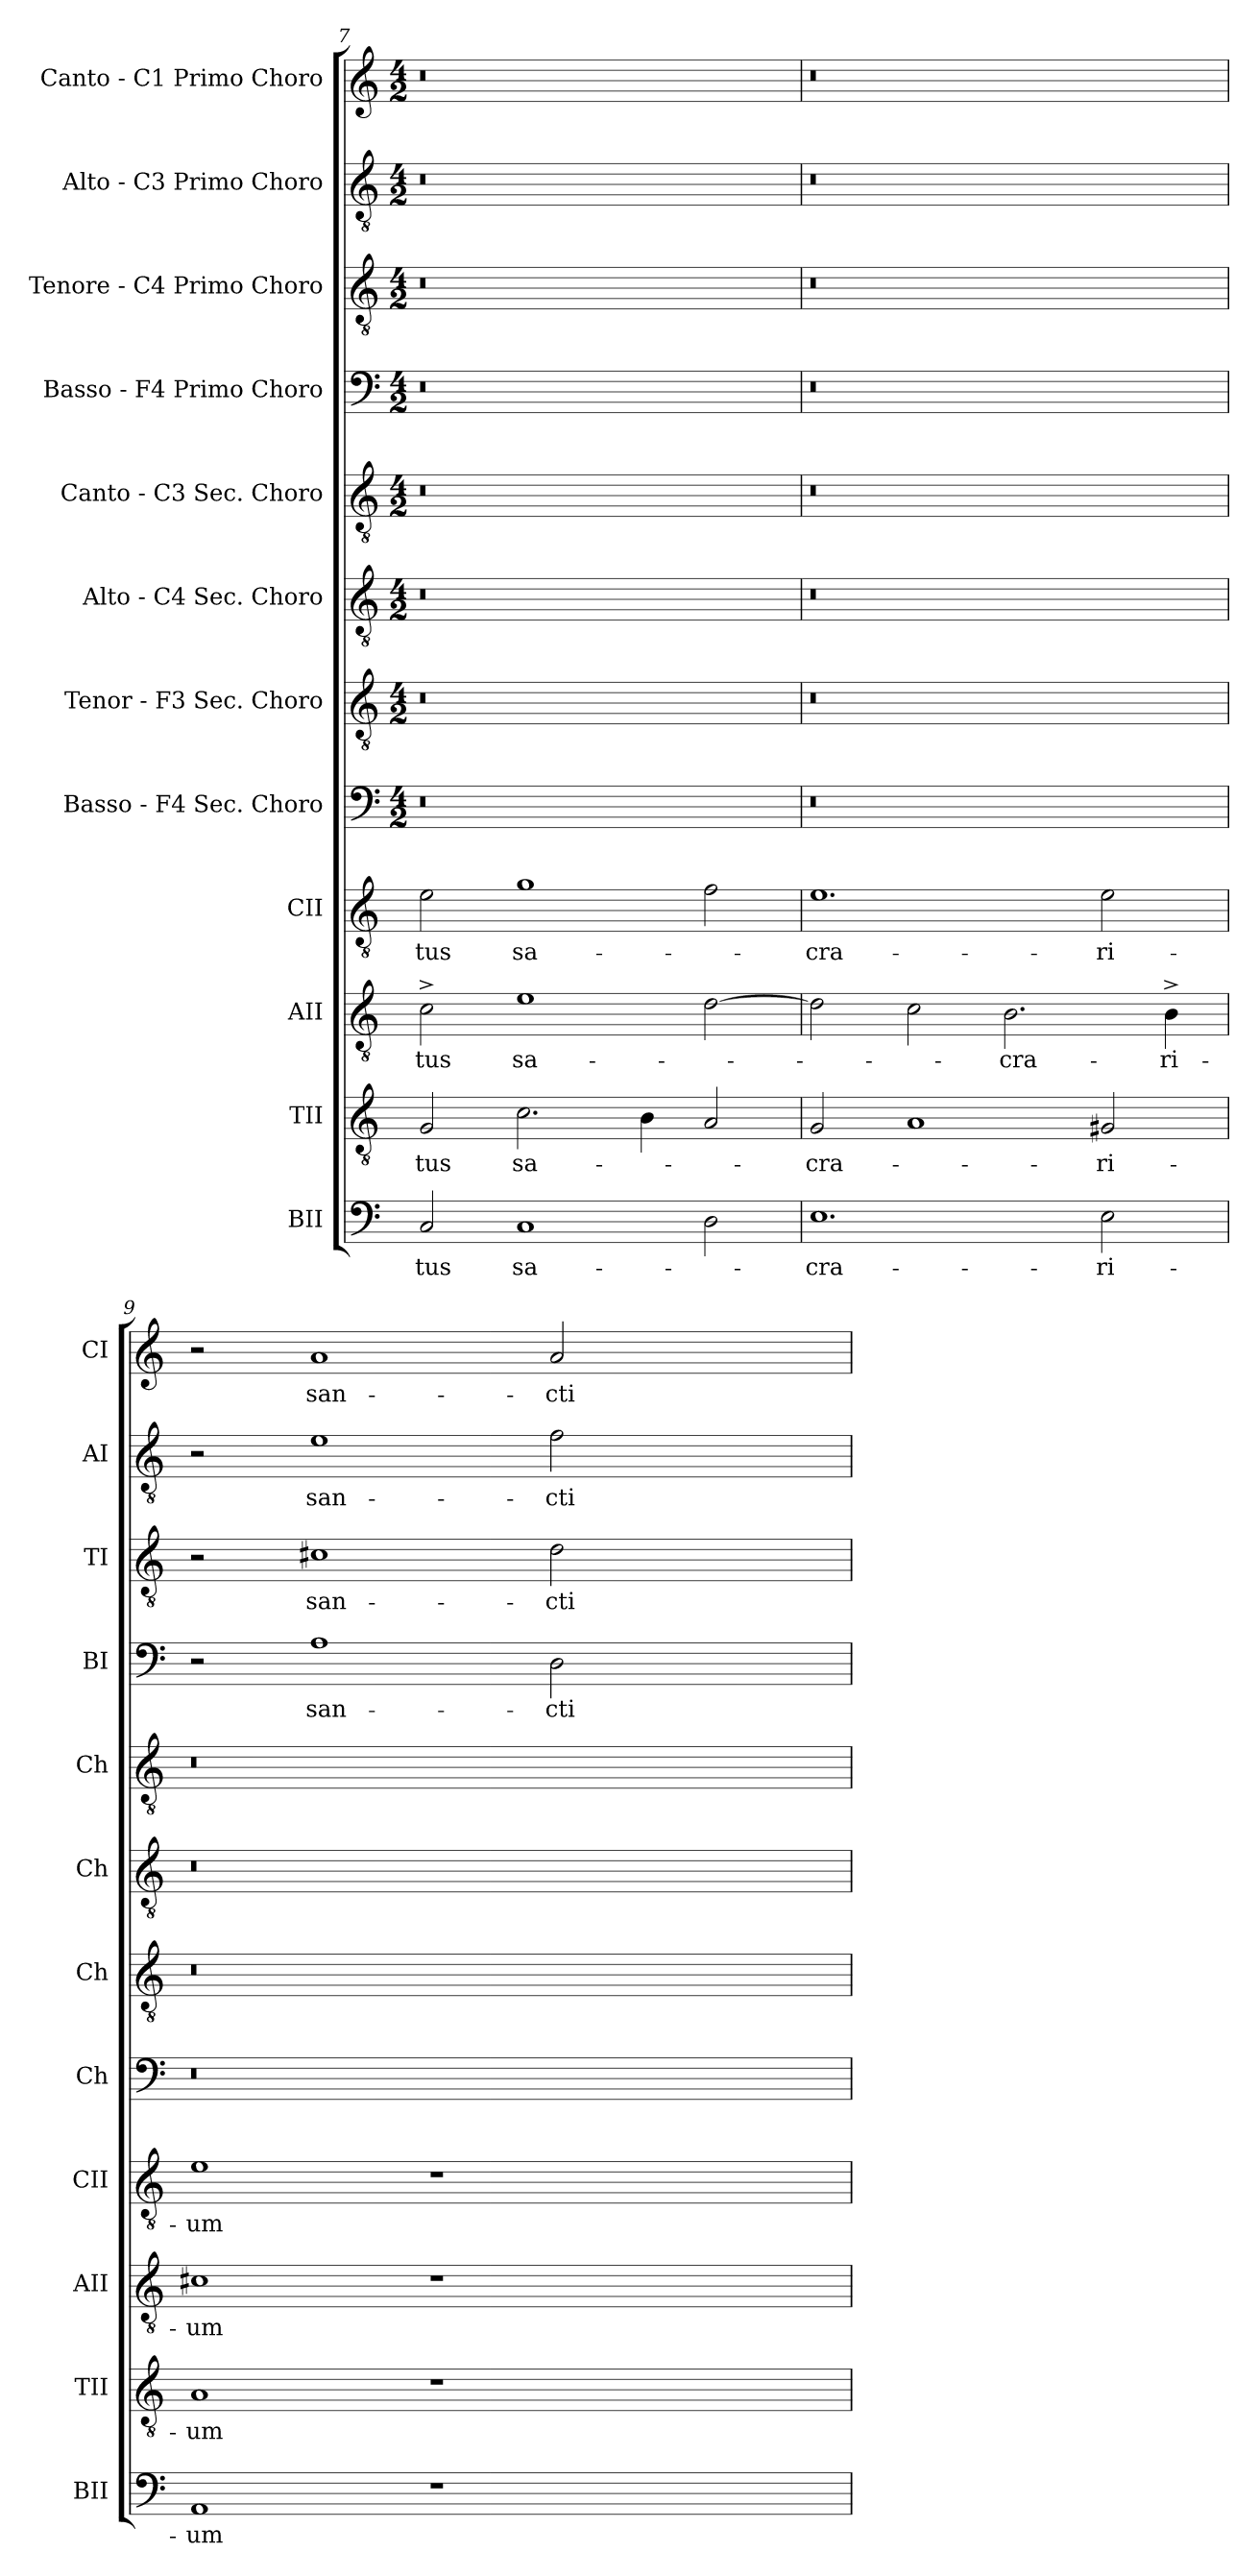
**kern	**text	**kern	**text	**kern	**text	**kern	**text	**kern	**kern	**kern	**kern	**kern	**text	**kern	**text	**kern	**text	**kern	**text
*part12	*part12	*part11	*part11	*part10	*part10	*part9	*part9	*part8	*part7	*part6	*part5	*part4	*part4	*part3	*part3	*part2	*part2	*part1	*part1
*staff12	*staff12	*staff11	*staff11	*staff10	*staff10	*staff9	*staff9	*staff8	*staff7	*staff6	*staff5	*staff4	*staff4	*staff3	*staff3	*staff2	*staff2	*staff1	*staff1
*I"BII	*	*I"TII	*	*I"AII	*	*I"CII	*	*I"Basso - F4  Sec. Choro	*I"Tenor - F3  Sec. Choro	*I"Alto - C4  Sec. Choro	*I"Canto - C3  Sec. Choro	*I"Basso - F4  Primo Choro	*	*I"Tenore - C4  Primo Choro	*	*I"Alto - C3  Primo Choro	*	*I"Canto - C1  Primo Choro	*
*I'BII	*	*I'TII	*	*I'AII	*	*I'CII	*	*I'Ch	*I'Ch	*I'Ch	*I'Ch	*I'BI	*	*I'TI	*	*I'AI	*	*I'CI	*
!!LO:LB:g=z
*clefF4	*	*clefGv2	*	*clefGv2	*	*clefGv2	*	*clefF4	*clefGv2	*clefGv2	*clefGv2	*clefF4	*	*clefGv2	*	*clefGv2	*	*clefG2	*
*	*	*	*	*	*	*	*	*M4/2	*M4/2	*M4/2	*M4/2	*M4/2	*	*M4/2	*	*M4/2	*	*M4/2	*
=7	=7	=7	=7	=7	=7	=7	=7	=7	=7	=7	=7	=7	=7	=7	=7	=7	=7	=7	=7
!	!LO:LY:b:cj	!	!LO:LY:b:cj	!	!LO:LY:b:cj	!	!LO:LY:b:cj	!	!	!	!	!	!	!	!	!	!	!	!
2C/	tus	2G/	tus	2c^<\	tus	2e\	tus	0r	0r	0r	0r	0r	.	0r	.	0r	.	0r	.
!	!LO:LY:b:cj	!	!LO:LY:b:cj	!	!LO:LY:b:cj	!	!LO:LY:b:cj	!	!	!	!	!	!	!	!	!	!	!	!
1C	sa-	2.c\	sa-	1e	sa-	1g	sa-	.	.	.	.	.	.	.	.	.	.	.	.
.	.	4B\	.	.	.	.	.	.	.	.	.	.	.	.	.	.	.	.	.
2D\	.	2A/	.	[>2d\	.	2f\	.	.	.	.	.	.	.	.	.	.	.	.	.
=8	=8	=8	=8	=8	=8	=8	=8	=8	=8	=8	=8	=8	=8	=8	=8	=8	=8	=8	=8
!	!LO:LY:b:cj	!	!LO:LY:b:cj	!	!	!	!LO:LY:b:cj	!	!	!	!	!	!	!	!	!	!	!	!
1.E	-cra-	2G/	-cra-	2d\]	.	1.e	-cra-	0r	0r	0r	0r	0r	.	0r	.	0r	.	0r	.
.	.	1A	.	2c\	.	.	.	.	.	.	.	.	.	.	.	.	.	.	.
!	!	!	!	!	!LO:LY:b:cj	!	!	!	!	!	!	!	!	!	!	!	!	!	!
.	.	.	.	2.B\	-cra-	.	.	.	.	.	.	.	.	.	.	.	.	.	.
!	!LO:LY:b:cj	!	!LO:LY:b:cj	!	!	!	!LO:LY:b:cj	!	!	!	!	!	!	!	!	!	!	!	!
2E\	-ri-	2G#X/	-ri-	.	.	2e\	-ri-	.	.	.	.	.	.	.	.	.	.	.	.
!	!	!	!	!	!LO:LY:b:cj	!	!	!	!	!	!	!	!	!	!	!	!	!	!
.	.	.	.	4B^<\	-ri-	.	.	.	.	.	.	.	.	.	.	.	.	.	.
=9	=9	=9	=9	=9	=9	=9	=9	=9	=9	=9	=9	=9	=9	=9	=9	=9	=9	=9	=9
!	!LO:LY:b:cj	!	!LO:LY:b:cj	!	!LO:LY:b:cj	!	!LO:LY:b:cj	!	!	!	!	!	!	!	!	!	!	!	!
1AA	-um	1A	-um	1c#X	-um	1e	-um	0r	0r	0r	0r	2r	.	2r	.	2r	.	2r	.
!	!	!	!	!	!	!	!	!	!	!	!	!	!LO:LY:b:cj	!	!LO:LY:b:cj	!	!LO:LY:b:cj	!	!LO:LY:b:cj
.	.	.	.	.	.	.	.	.	.	.	.	1A	san-	1c#X	san-	1e	san-	1a	san-
!LO:N:vis=1	!	!LO:N:vis=1	!	!LO:N:vis=1	!	!LO:N:vis=1	!	!	!	!	!	!	!	!	!	!	!	!	!
0r	.	0r	.	0r	.	0r	.	.	.	.	.	.	.	.	.	.	.	.	.
!	!	!	!	!	!	!	!	!	!	!	!	!	!LO:LY:b:cj	!	!LO:LY:b:cj	!	!LO:LY:b:cj	!	!LO:LY:b:cj
.	.	.	.	.	.	.	.	.	.	.	.	2D\	-cti	2d\	-cti	2f\	-cti	2a/	-cti
.	.	.	.	.	.	.	.	1ryy	1ryy	1ryy	1ryy	1ryy	.	1ryy	.	1ryy	.	1ryy	.
=	=	=	=	=	=	=	=	=	=	=	=	=	=	=	=	=	=	=	=
*-	*-	*-	*-	*-	*-	*-	*-	*-	*-	*-	*-	*-	*-	*-	*-	*-	*-	*-	*-
